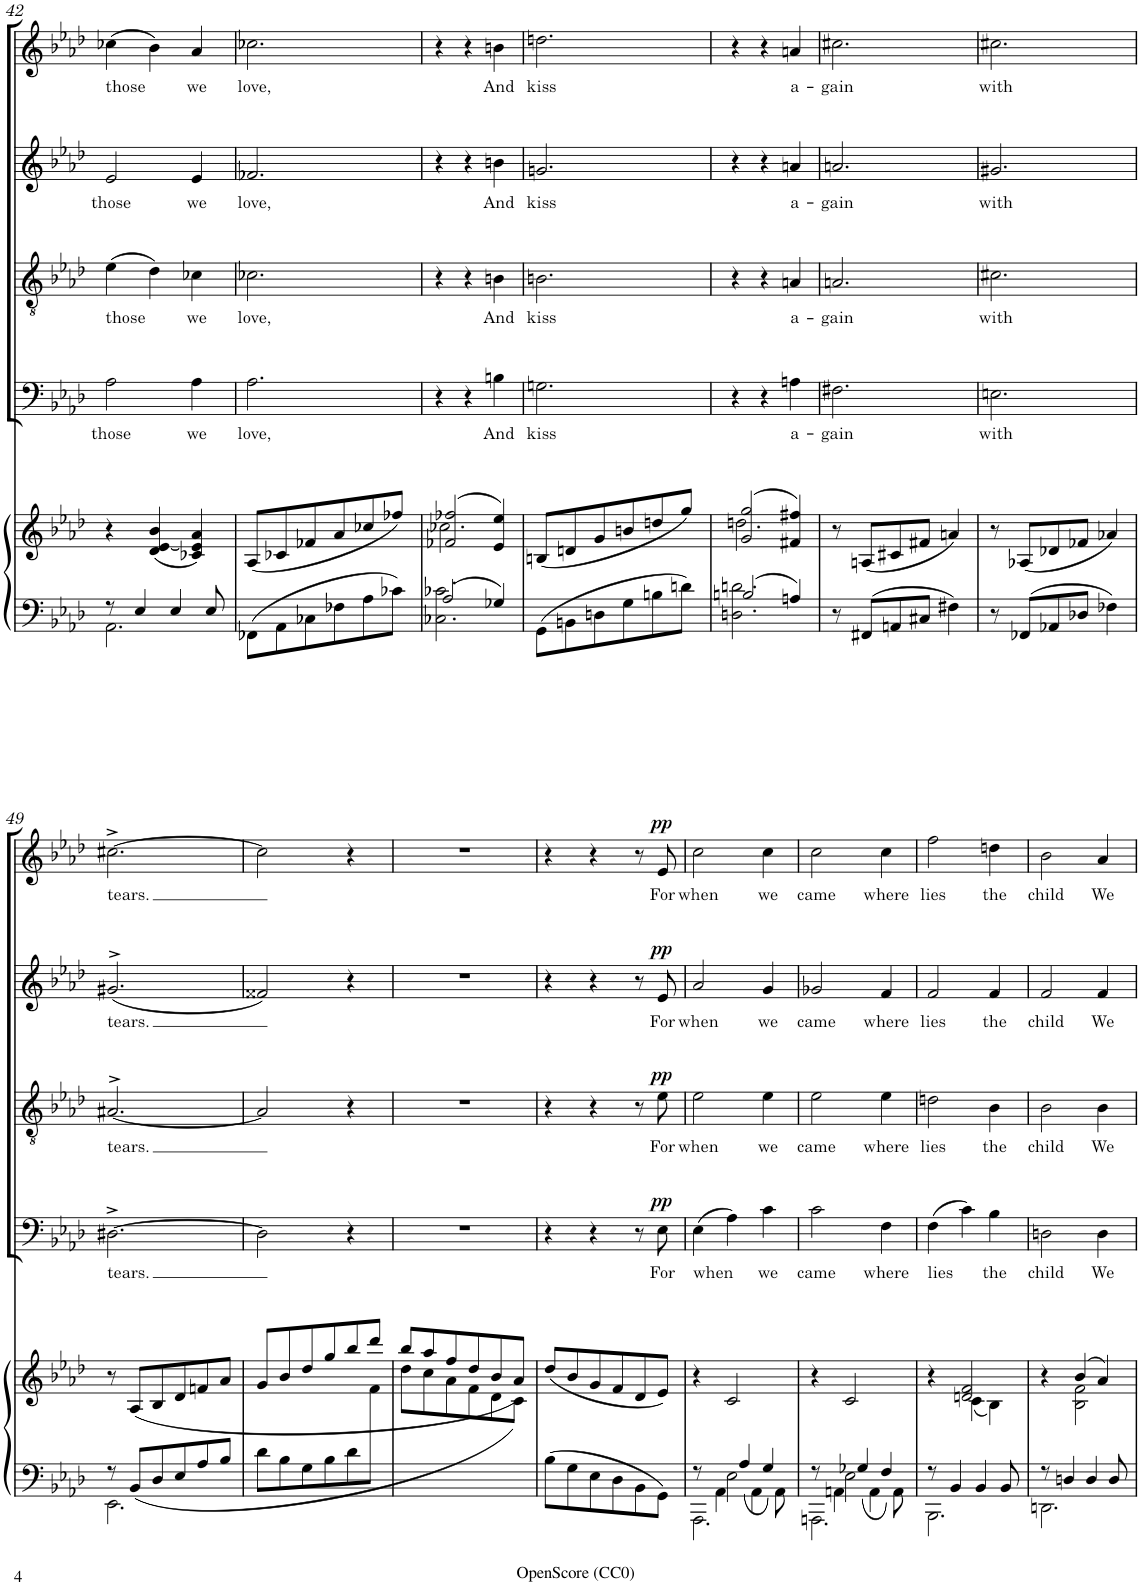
**kern	**kern	**kern	**text	**dynam	**kern	**text	**dynam	**kern	**text	**dynam	**kern	**text	**dynam
*part5	*part5	*part4	*part4	*part4	*part3	*part3	*part3	*part2	*part2	*part2	*part1	*part1	*part1
*staff6	*staff5	*staff4	*staff4	*staff4	*staff3	*staff3	*staff3	*staff2	*staff2	*staff2	*staff1	*staff1	*staff1
*I"Piano	*	*I"Bass	*	*	*I"Tenor	*	*	*I"Alto	*	*	*I"Soprano	*	*
*I'Pno	*	*	*	*	*	*	*	*	*	*	*	*	*
!!LO:PB:g=z
*clefF4	*clefG2	*clefF4	*	*	*clefGv2	*	*	*clefG2	*	*	*clefG2	*	*
*k[b-e-a-d-]	*k[b-e-a-d-]	*k[b-e-a-d-]	*	*	*k[b-e-a-d-]	*	*	*k[b-e-a-d-]	*	*	*k[b-e-a-d-]	*	*
*M3/4	*M3/4	*M3/4	*	*	*M3/4	*	*	*M3/4	*	*	*M3/4	*	*
=42	=42	=42	=42	=42	=42	=42	=42	=42	=42	=42	=42	=42	=42
*^	*	*	*	*	*	*	*	*	*	*	*	*	*
!	!	!	!	!LO:LY:b	!	!	!LO:LY:b	!	!	!LO:LY:b	!	!	!LO:LY:b	!
8r	2.AA-\	4r	2A-\	those	.	(4e-\	those	.	2e-/	those	.	(4cc-X\	those	.
4E-/	.	.	.	.	.	.	.	.	.	.	.	.	.	.
.	.	(<4d-/ [4e-/ 4b-/	.	.	.	4d-\)	.	.	.	.	.	4b-\)	.	.
4E-/	.	.	.	.	.	.	.	.	.	.	.	.	.	.
!	!	!	!	!LO:LY:b	!	!	!LO:LY:b	!	!	!LO:LY:b	!	!	!LO:LY:b	!
.	.	4c-X/ 4e-/] 4a-/)	4A-\	we	.	4c-X\	we	.	4e-/	we	.	4a-/	we	.
8E-/	.	.	.	.	.	.	.	.	.	.	.	.	.	.
*v	*v	*	*	*	*	*	*	*	*	*	*	*	*	*
=43	=43	=43	=43	=43	=43	=43	=43	=43	=43	=43	=43	=43	=43
!	!	!	!LO:LY:b	!	!	!LO:LY:b	!	!	!LO:LY:b	!	!	!LO:LY:b	!
8FF-X\L	(8A-/L	2.A-\	love,	.	2.c-X\	love,	.	2.f-X/	love,	.	2.cc-X\	love,	.
8AA-\	8c-X/	.	.	.	.	.	.	.	.	.	.	.	.
8C-X\	8f-X/	.	.	.	.	.	.	.	.	.	.	.	.
8F-X\	8a-/	.	.	.	.	.	.	.	.	.	.	.	.
8A-\	8cc-X/	.	.	.	.	.	.	.	.	.	.	.	.
8c-X\J	8ff-X/J)	.	.	.	.	.	.	.	.	.	.	.	.
=44	=44	=44	=44	=44	=44	=44	=44	=44	=44	=44	=44	=44	=44
*^	*^	*	*	*	*	*	*	*	*	*	*	*	*
2A-/	2.C-X\ 2.c-X\	(2f-X/ 2ff-X/	2.cc-X\	4r	.	.	4r	.	.	4r	.	.	4r	.	.
.	.	.	.	4r	.	.	4r	.	.	4r	.	.	4r	.	.
!	!	!	!	!	!LO:LY:b	!	!	!LO:LY:b	!	!	!LO:LY:b	!	!	!LO:LY:b	!
4G-X/	.	4e-/ 4ee-/)	.	4Bn\	And	.	4Bn\	And	.	4bn\	And	.	4bn\	And	.
*v	*v	*	*	*	*	*	*	*	*	*	*	*	*	*	*
*	*v	*v	*	*	*	*	*	*	*	*	*	*	*	*
=45	=45	=45	=45	=45	=45	=45	=45	=45	=45	=45	=45	=45	=45
!	!	!	!LO:LY:b	!	!	!LO:LY:b	!	!	!LO:LY:b	!	!	!LO:LY:b	!
8GG\L	(8Bn/L	2.Gn\	kiss	.	2.Bn\	kiss	.	2.gn/	kiss	.	2.ddn\	kiss	.
8BBn\	8dn/	.	.	.	.	.	.	.	.	.	.	.	.
8Dn\	8g/	.	.	.	.	.	.	.	.	.	.	.	.
8G\	8bn/	.	.	.	.	.	.	.	.	.	.	.	.
8Bn\	8ddn/	.	.	.	.	.	.	.	.	.	.	.	.
8dn\J	8gg/J)	.	.	.	.	.	.	.	.	.	.	.	.
=46	=46	=46	=46	=46	=46	=46	=46	=46	=46	=46	=46	=46	=46
*^	*^	*	*	*	*	*	*	*	*	*	*	*	*
2Bn/	2.Dn\ 2.dn\	(2g/ 2gg/	2.ddn\	4r	.	.	4r	.	.	4r	.	.	4r	.	.
.	.	.	.	4r	.	.	4r	.	.	4r	.	.	4r	.	.
!	!	!	!	!	!LO:LY:b	!	!	!LO:LY:b	!	!	!LO:LY:b	!	!	!LO:LY:b	!
4An/	.	4f#X/ 4ff#X/)	.	4An\	a-	.	4An/	a-	.	4an/	a-	.	4an/	a-	.
*v	*v	*	*	*	*	*	*	*	*	*	*	*	*	*	*
*	*v	*v	*	*	*	*	*	*	*	*	*	*	*	*
=47	=47	=47	=47	=47	=47	=47	=47	=47	=47	=47	=47	=47	=47
!	!	!	!LO:LY:b	!	!	!LO:LY:b	!	!	!LO:LY:b	!	!	!LO:LY:b	!
8r	8r	2.F#X\	-gain	.	2.An/	-gain	.	2.an/	-gain	.	2.cc#X\	-gain	.
8FF#X/L	(8An/L	.	.	.	.	.	.	.	.	.	.	.	.
8AAn/	8c#X/	.	.	.	.	.	.	.	.	.	.	.	.
8C#X/J	8f#X/J	.	.	.	.	.	.	.	.	.	.	.	.
4F#X\	4an/)	.	.	.	.	.	.	.	.	.	.	.	.
=48	=48	=48	=48	=48	=48	=48	=48	=48	=48	=48	=48	=48	=48
!	!	!	!LO:LY:b	!	!	!LO:LY:b	!	!	!LO:LY:b	!	!	!LO:LY:b	!
8r	8r	2.En\	with	.	2.c#X\	with	.	2.g#X/	with	.	2.cc#X\	with	.
8FF-X/L	(8A-X/L	.	.	.	.	.	.	.	.	.	.	.	.
8AA-X/	8d-X/	.	.	.	.	.	.	.	.	.	.	.	.
8D-X/J	8f-X/J	.	.	.	.	.	.	.	.	.	.	.	.
4F-X\	4a-X/)	.	.	.	.	.	.	.	.	.	.	.	.
!!LO:LB:g=z
=49	=49	=49	=49	=49	=49	=49	=49	=49	=49	=49	=49	=49	=49
*^	*	*	*	*	*	*	*	*	*	*	*	*	*
!	!	!	!	!LO:LY:b	!	!	!LO:LY:b	!	!	!LO:LY:b	!	!	!LO:LY:b	!
8r	2.EE-\	8r	[2.D#X^\	tears.	.	[2.A#X^>/	tears.	.	(2.g#X^>/	tears.	.	[2.cc#X^\	tears.	.
(<8BB-/L	.	(8A-/L	.	.	.	.	.	.	.	.	.	.	.	.
8D-/	.	8B-/	.	.	.	.	.	.	.	.	.	.	.	.
8E-/	.	8d-/	.	.	.	.	.	.	.	.	.	.	.	.
8A-/	.	8fn/	.	.	.	.	.	.	.	.	.	.	.	.
8B-/J	.	8a-/J	.	.	.	.	.	.	.	.	.	.	.	.
*v	*v	*	*	*	*	*	*	*	*	*	*	*	*	*
=50	=50	=50	=50	=50	=50	=50	=50	=50	=50	=50	=50	=50	=50
*	*^	*	*	*	*	*	*	*	*	*	*	*	*
8d-\L	8g/L	8ryy	2D#\]	.	.	2A#/]	.	.	2f##X/)	.	.	2cc#\]	.	.
*	*v	*v	*	*	*	*	*	*	*	*	*	*	*	*
8B-\	8b-/	.	.	.	.	.	.	.	.	.	.	.	.
8G\	8dd-/	.	.	.	.	.	.	.	.	.	.	.	.
8B-\	8gg/	.	.	.	.	.	.	.	.	.	.	.	.
8d-\	8bb-/	4r	.	.	4r	.	.	4r	.	.	4r	.	.
*	*^	*	*	*	*	*	*	*	*	*	*	*	*
8ryy	8ddd-/J	8f\J	.	.	.	.	.	.	.	.	.	.	.	.
=51	=51	=51	=51	=51	=51	=51	=51	=51	=51	=51	=51	=51	=51	=51
2.ryy	8bb-/L	8dd-\L	2.r	.	.	2.r	.	.	2.r	.	.	2.r	.	.
.	8aa-/	8cc\	.	.	.	.	.	.	.	.	.	.	.	.
.	8ff/	8a-\	.	.	.	.	.	.	.	.	.	.	.	.
.	8dd-/	8f\	.	.	.	.	.	.	.	.	.	.	.	.
.	8b-/	8d-\	.	.	.	.	.	.	.	.	.	.	.	.
.	8a-/J)	8c\J)	.	.	.	.	.	.	.	.	.	.	.	.
*	*v	*v	*	*	*	*	*	*	*	*	*	*	*	*
=52	=52	=52	=52	=52	=52	=52	=52	=52	=52	=52	=52	=52	=52
8B-\L	(8dd-/L	4r	.	.	4r	.	.	4r	.	.	4r	.	.
8G\	8b-/	.	.	.	.	.	.	.	.	.	.	.	.
8E-\	8g/	4r	.	.	4r	.	.	4r	.	.	4r	.	.
8D-\	8f/	.	.	.	.	.	.	.	.	.	.	.	.
8BB-\	8d-/	8r	.	.	8r	.	.	8r	.	.	8r	.	.
!	!	!	!LO:LY:b	!LO:DY:a	!	!LO:LY:b	!LO:DY:a	!	!LO:LY:b	!LO:DY:a	!	!LO:LY:b	!LO:DY:a
8GG\J	8e-/J)	8E-\	For	pp	8e-\	For	pp	8e-/	For	pp	8e-/	For	pp
=53	=53	=53	=53	=53	=53	=53	=53	=53	=53	=53	=53	=53	=53
*^	*^	*	*	*	*	*	*	*	*	*	*	*	*
*	*^	*	*^	*	*	*	*	*	*	*	*	*	*	*	*
*	*	*^	*	*	*	*	*	*	*	*	*	*	*	*	*	*	*
!	!	!	!	!	!	!	!	!LO:LY:b	!	!	!LO:LY:b	!	!	!LO:LY:b	!	!	!LO:LY:b	!
4ryy	4ryy	8r	2.AAA-\	4r	4ryy	4ryy	(4E-\	when	.	2e-\	when	.	2a-/	when	.	2cc\	when	.
.	.	4AA-\	.	.	.	.	.	.	.	.	.	.	.	.	.	.	.	.
2E-\	4A-/	.	.	2c/	2ryy	2ryy	4A-\)	.	.	.	.	.	.	.	.	.	.	.
.	.	4AA-\	.	.	.	.	.	.	.	.	.	.	.	.	.	.	.	.
!	!	!	!	!	!	!	!	!LO:LY:b	!	!	!LO:LY:b	!	!	!LO:LY:b	!	!	!LO:LY:b	!
.	4G/	.	.	.	.	.	4c\	we	.	4e-\	we	.	4g/	we	.	4cc\	we	.
.	.	8AA-\	.	.	.	.	.	.	.	.	.	.	.	.	.	.	.	.
=54	=54	=54	=54	=54	=54	=54	=54	=54	=54	=54	=54	=54	=54	=54	=54	=54	=54	=54
!	!	!	!	!	!	!	!	!LO:LY:b	!	!	!LO:LY:b	!	!	!LO:LY:b	!	!	!LO:LY:b	!
4ryy	4ryy	8r	2.AAAn\	4r	4ryy	4ryy	2c\	came	.	2e-\	came	.	2g-X/	came	.	2cc\	came	.
.	.	4AAn\	.	.	.	.	.	.	.	.	.	.	.	.	.	.	.	.
2E-\	4G-X/	.	.	2c/	2ryy	2ryy	.	.	.	.	.	.	.	.	.	.	.	.
.	.	4AA\	.	.	.	.	.	.	.	.	.	.	.	.	.	.	.	.
!	!	!	!	!	!	!	!	!LO:LY:b	!	!	!LO:LY:b	!	!	!LO:LY:b	!	!	!LO:LY:b	!
.	4F/	.	.	.	.	.	4F\	where	.	4e-\	where	.	4f/	where	.	4cc\	where	.
.	.	8AA\	.	.	.	.	.	.	.	.	.	.	.	.	.	.	.	.
*	*	*v	*v	*	*	*	*	*	*	*	*	*	*	*	*	*	*	*
*	*	*	*	*v	*v	*	*	*	*	*	*	*	*	*	*	*	*
=55	=55	=55	=55	=55	=55	=55	=55	=55	=55	=55	=55	=55	=55	=55	=55	=55
!	!	!	!	!	!	!LO:LY:b	!	!	!LO:LY:b	!	!	!LO:LY:b	!	!	!LO:LY:b	!
*	*v	*v	*	*	*	*	*	*	*	*	*	*	*	*	*	*
8r	2.BBB-\	4r	4ryy	(4F\	lies	.	2dn\	lies	.	2f/	lies	.	2ff\	lies	.
4BB-/	.	.	.	.	.	.	.	.	.	.	.	.	.	.	.
.	.	2dn/ 2f/	(4c\	4c\)	.	.	.	.	.	.	.	.	.	.	.
4BB-/	.	.	.	.	.	.	.	.	.	.	.	.	.	.	.
!	!	!	!	!	!LO:LY:b	!	!	!LO:LY:b	!	!	!LO:LY:b	!	!	!LO:LY:b	!
.	.	.	4B-\)	4B-\	the	.	4B-\	the	.	4f/	the	.	4ddn\	the	.
8BB-/	.	.	.	.	.	.	.	.	.	.	.	.	.	.	.
=56	=56	=56	=56	=56	=56	=56	=56	=56	=56	=56	=56	=56	=56	=56	=56
!	!	!	!	!	!LO:LY:b	!	!	!LO:LY:b	!	!	!LO:LY:b	!	!	!LO:LY:b	!
8r	2.DDn\	4r	4ryy	2Dn\	child	.	2B-\	child	.	2f/	child	.	2b-\	child	.
4Dn/	.	.	.	.	.	.	.	.	.	.	.	.	.	.	.
.	.	(4b-/	2B-\ 2f\	.	.	.	.	.	.	.	.	.	.	.	.
4D/	.	.	.	.	.	.	.	.	.	.	.	.	.	.	.
!	!	!	!	!	!LO:LY:b	!	!	!LO:LY:b	!	!	!LO:LY:b	!	!	!LO:LY:b	!
.	.	4a-/)	.	4D\	We	.	4B-\	We	.	4f/	We	.	4a-/	We	.
8D/	.	.	.	.	.	.	.	.	.	.	.	.	.	.	.
*v	*v	*	*	*	*	*	*	*	*	*	*	*	*	*	*
*	*v	*v	*	*	*	*	*	*	*	*	*	*	*	*
=	=	=	=	=	=	=	=	=	=	=	=	=	=
*-	*-	*-	*-	*-	*-	*-	*-	*-	*-	*-	*-	*-	*-
